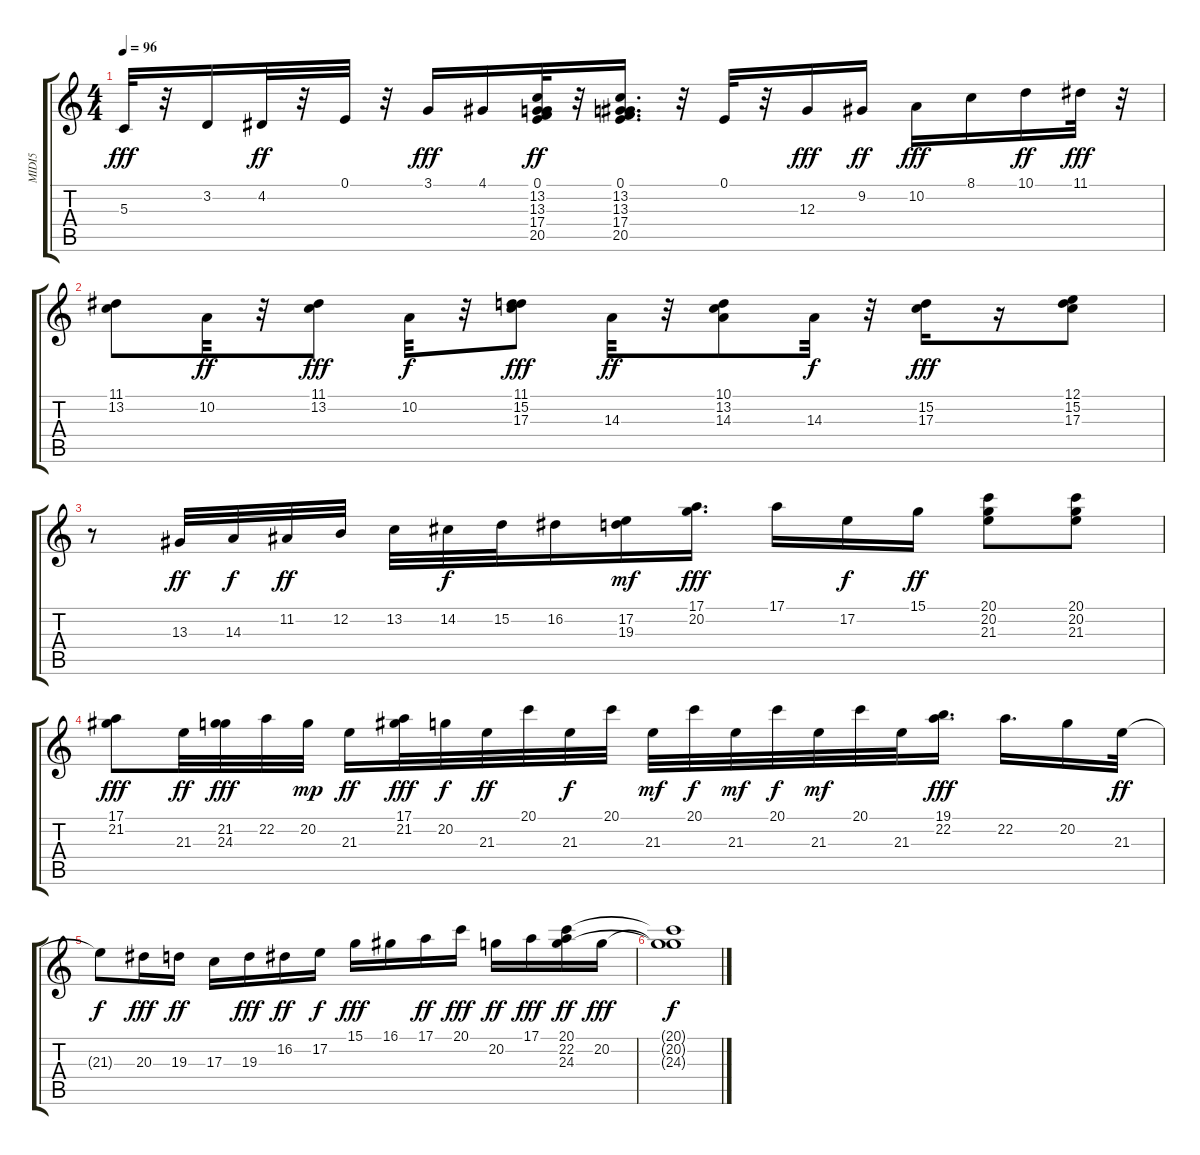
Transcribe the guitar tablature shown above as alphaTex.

\track ("MIDI5" "MIDI5") {instrument acousticgrandpiano}
\staff {score tabs}
\tuning (E4 B3 G3 D3 A2 E2) {hide}
\ts (4 4)
\tempo 96
\clef g2
\ks c
5.3.32{dy fff} r.32 3.2.16 4.2.32{dy ff} r.32 0.1.32 r.32 3.1.16{dy fff} 4.1.16 (0.1 13.2 13.3 17.4 20.5).32{dy ff} r.32 (0.1 13.2 13.3 17.4 20.5).16{d} r.32 0.1.32 r.32 12.3.16{dy fff} 9.2.16{dy ff} 10.2.16{dy fff} 8.1.16 10.1.16{dy ff} 11.1.32{dy fff} r.32 |
(11.1 13.2).8 10.2.32{dy ff} r.32 (11.1 13.2).8{dy fff} 10.2.32{dy f} r.32 (11.1 15.2 17.3).8{dy fff} 14.3.32{dy ff} r.32 (10.1 13.2 14.3).8 14.3.32{dy f} r.32 (15.2 17.3).16{dy fff} r.16 (12.1 15.2 17.3).8 |
r.8 13.3.32{dy ff} 14.3.32{dy f} 11.2.32{dy ff} 12.2.32 13.2.32 14.2.32{dy f} 15.2.32 16.2.16 (17.2 19.3).16{dy mf} (17.1 20.2).16{d dy fff} 17.1.16 17.2.16{dy f} 15.1.16{dy ff} (20.1 20.2 21.3).8 (20.1 20.2 21.3).8 |
(17.1 21.2).8{dy fff volume 0} 21.3.32{dy ff} (21.2 24.3).32{dy fff} 22.2.32 20.2.32{dy mp} 21.3.16{dy ff} (17.1 21.2).32{dy fff} 20.2.32{dy f} 21.3.32{dy ff} 20.1.32 21.3.32{dy f} 20.1.32 21.3.32{dy mf} 20.1.32{dy f} 21.3.32{dy mf} 20.1.32{dy f} 21.3.32{dy mf} 20.1.32 21.3.32 (19.1 22.2).16{d dy fff} 22.2.16{d} 20.2.16 21.3.32{dy ff} |
21.3{t}.8{dy f} 20.3.16{dy fff} 19.3.16{dy ff} 17.3.16 19.3.16{dy fff} 16.2.16{dy ff} 17.2.16{dy f} 15.1.16{dy fff} 16.1.16 17.1.16{dy ff} 20.1.16{dy fff} 20.2.16{dy ff} 17.1.16{dy fff} (20.1 22.2 24.3).16{dy ff} 20.2.16{dy fff} |
(20.1{t} 20.2{t} 24.3{t}).1{dy f}
